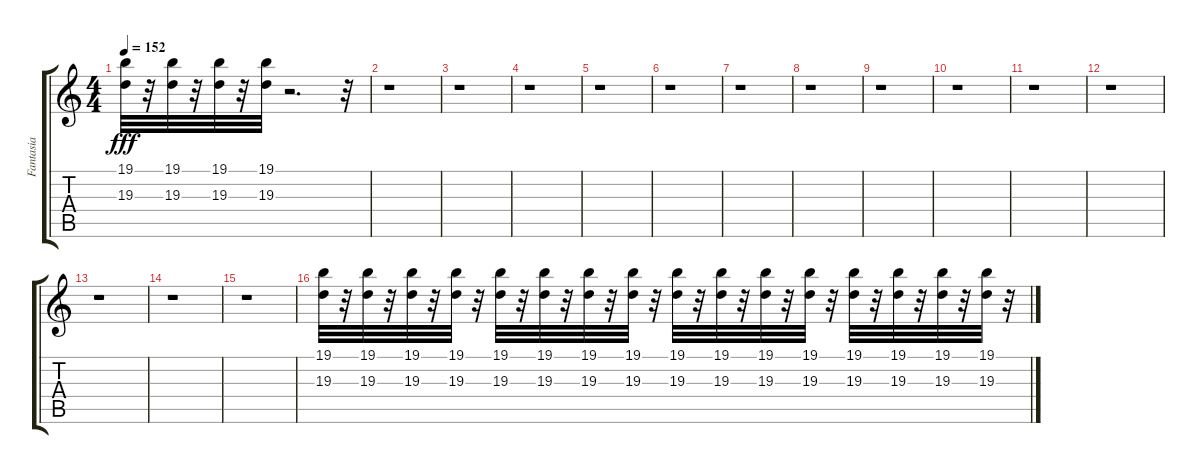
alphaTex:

\track ("Fantasia" "Fantasia") {instrument pad1newage}
\staff {score tabs}
\tuning (E4 B3 G3 D3 A2 E2) {hide}
\ts (4 4)
\tempo 152
\clef g2
\ks c
(19.1 19.3).32{dy fff} r.32 (19.1 19.3).32 r.32 (19.1 19.3).32 r.32 (19.1 19.3).32 r.2{d} r.32 |
r.1 |
r.1 |
r.1 |
r.1 |
r.1 |
r.1 |
r.1 |
r.1 |
r.1 |
r.1 |
r.1 |
r.1 |
r.1 |
r.1 |
(19.1 19.3).32{balance 0} r.32 (19.1 19.3).32 r.32 (19.1 19.3).32{balance 1} r.32 (19.1 19.3).32 r.32 (19.1 19.3).32 r.32 (19.1 19.3).32{balance 2} r.32 (19.1 19.3).32 r.32 (19.1 19.3).32 r.32 (19.1 19.3).32{balance 4} r.32 (19.1 19.3).32 r.32 (19.1 19.3).32 r.32 (19.1 19.3).32{balance 5} r.32 (19.1 19.3).32 r.32 (19.1 19.3).32 r.32 (19.1 19.3).32{balance 6} r.32 (19.1 19.3).32 r.32
